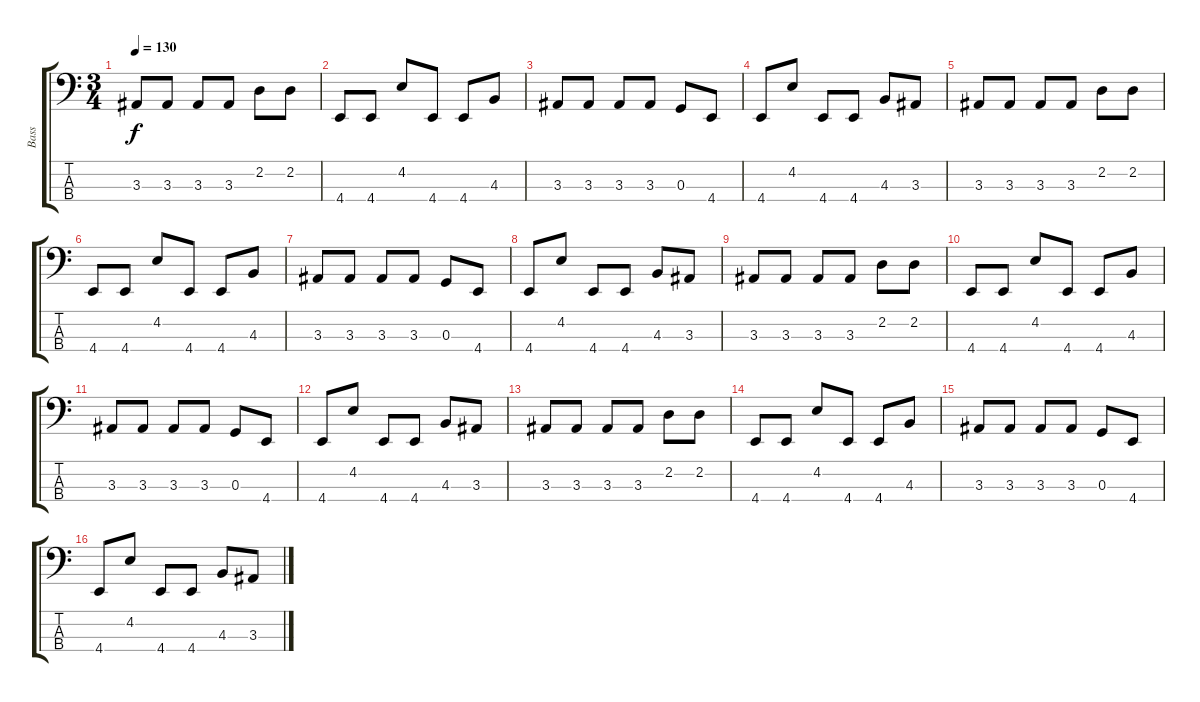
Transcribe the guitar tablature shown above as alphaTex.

\track ("Bass" "Bass") {instrument electricbassfinger}
\staff {score tabs}
\tuning (F2 C2 G1 C1) {hide}
\ts (3 4)
\tempo 130
\clef f4
\ks c
3.3.8{dy f} 3.3.8 3.3.8 3.3.8 2.2.8 2.2.8 |
4.4.8 4.4.8 4.2.8 4.4.8 4.4.8 4.3.8 |
3.3.8 3.3.8 3.3.8 3.3.8 0.3.8 4.4.8 |
4.4.8 4.2.8 4.4.8 4.4.8 4.3.8 3.3.8 |
3.3.8 3.3.8 3.3.8 3.3.8 2.2.8 2.2.8 |
4.4.8 4.4.8 4.2.8 4.4.8 4.4.8 4.3.8 |
3.3.8 3.3.8 3.3.8 3.3.8 0.3.8 4.4.8 |
4.4.8 4.2.8 4.4.8 4.4.8 4.3.8 3.3.8 |
3.3.8 3.3.8 3.3.8 3.3.8 2.2.8 2.2.8 |
4.4.8 4.4.8 4.2.8 4.4.8 4.4.8 4.3.8 |
3.3.8 3.3.8 3.3.8 3.3.8 0.3.8 4.4.8 |
4.4.8 4.2.8 4.4.8 4.4.8 4.3.8 3.3.8 |
3.3.8 3.3.8 3.3.8 3.3.8 2.2.8 2.2.8 |
4.4.8 4.4.8 4.2.8 4.4.8 4.4.8 4.3.8 |
3.3.8 3.3.8 3.3.8 3.3.8 0.3.8 4.4.8 |
4.4.8 4.2.8 4.4.8 4.4.8 4.3.8 3.3.8
